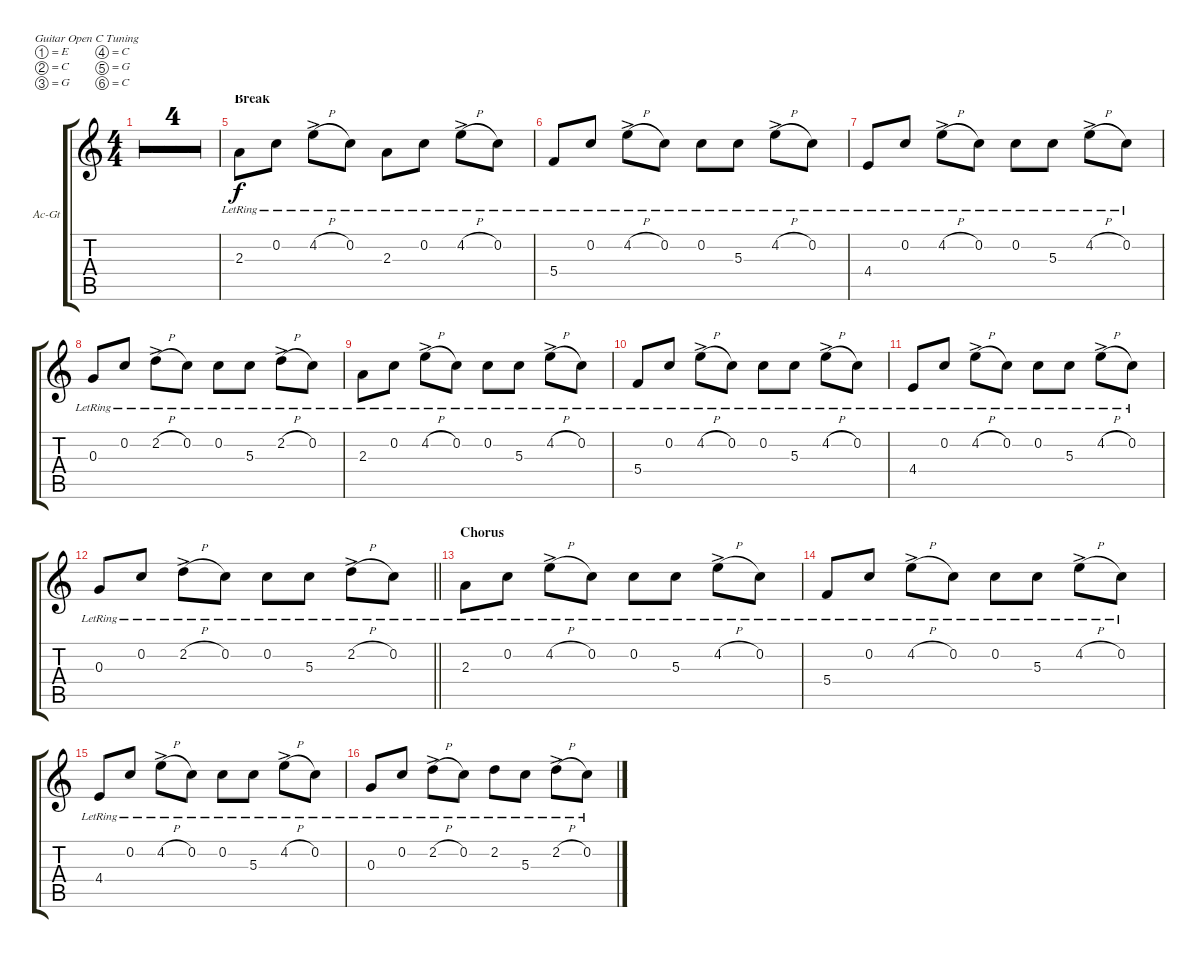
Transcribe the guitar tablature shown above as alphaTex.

\defaultSystemsLayout 4
\bracketExtendMode groupsimilarinstruments
\firstSystemTrackNameOrientation horizontal
\otherSystemsTrackNameOrientation horizontal
\track ("Acoustic Guitar" "Ac-Gt") {multiBarRest instrument acousticguitarsteel}
\staff {score tabs}
\tuning (E4 C4 G3 C3 G2 C2)
\ts (4 4)
\tempo 120
\clef g2
\ks c
|
|
|
\barLineRight lightlight
|
\section ("" "Break")
2.3{lr}.8 0.2{lr}.8 4.2{h ac lr}.8 0.2{lr}.8 2.3{lr}.8 0.2{lr}.8 4.2{h ac lr}.8 0.2{lr}.8 |
5.4{lr}.8 0.2{lr}.8 4.2{h ac lr}.8 0.2{lr}.8 0.2{lr}.8 5.3{lr}.8 4.2{h ac lr}.8 0.2{lr}.8 |
4.4{lr}.8 0.2{lr}.8 4.2{h ac lr}.8 0.2{lr}.8 0.2{lr}.8 5.3{lr}.8 4.2{h ac lr}.8 0.2{lr}.8 |
0.3{lr}.8 0.2{lr}.8 2.2{h ac lr}.8 0.2{lr}.8 0.2{lr}.8 5.3{lr}.8 2.2{h ac lr}.8 0.2{lr}.8 |
2.3{lr}.8 0.2{lr}.8 4.2{h ac lr}.8 0.2{lr}.8 0.2{lr}.8 5.3{lr}.8 4.2{h ac lr}.8 0.2{lr}.8 |
5.4{lr}.8 0.2{lr}.8 4.2{h ac lr}.8 0.2{lr}.8 0.2{lr}.8 5.3{lr}.8 4.2{h ac lr}.8 0.2{lr}.8 |
4.4{lr}.8 0.2{lr}.8 4.2{h ac lr}.8 0.2{lr}.8 0.2{lr}.8 5.3{lr}.8 4.2{h ac lr}.8 0.2{lr}.8 |
\barLineRight lightlight
0.3{lr}.8 0.2{lr}.8 2.2{h ac lr}.8 0.2{lr}.8 0.2{lr}.8 5.3{lr}.8 2.2{h ac lr}.8 0.2{lr}.8 |
\section ("" "Chorus")
2.3{lr}.8 0.2{lr}.8 4.2{h ac lr}.8 0.2{lr}.8 0.2{lr}.8 5.3{lr}.8 4.2{h ac lr}.8 0.2{lr}.8 |
5.4{lr}.8 0.2{lr}.8 4.2{h ac lr}.8 0.2{lr}.8 0.2{lr}.8 5.3{lr}.8 4.2{h ac lr}.8 0.2{lr}.8 |
4.4{lr}.8 0.2{lr}.8 4.2{h ac lr}.8 0.2{lr}.8 0.2{lr}.8 5.3{lr}.8 4.2{h ac lr}.8 0.2{lr}.8 |
0.3{lr}.8 0.2{lr}.8 2.2{h ac lr}.8 0.2{lr}.8 2.2{lr}.8 5.3{lr}.8 2.2{h ac lr}.8 0.2{lr}.8
